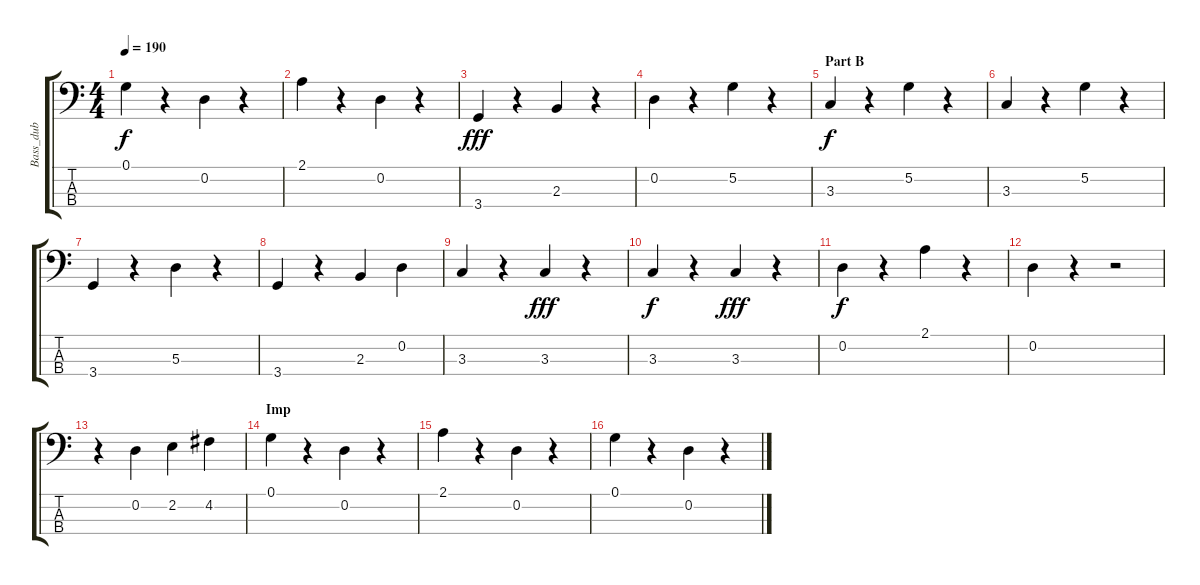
\track ("Bass_dub" "Bass_dub") {instrument electricguitarmuted}
\staff {score tabs}
\tuning (G2 D2 A1 E1) {hide}
\ts (4 4)
\tempo 190
\clef f4
\ks c
0.1.4{dy f} r.4 0.2.4 r.4 |
2.1.4 r.4 0.2.4 r.4 |
3.4.4{dy fff} r.4 2.3.4 r.4 |
0.2.4 r.4 5.2.4 r.4 |
\section ("" "Part B")
3.3.4{dy f} r.4 5.2.4 r.4 |
3.3.4 r.4 5.2.4 r.4 |
3.4.4 r.4 5.3.4 r.4 |
3.4.4 r.4 2.3.4 0.2.4 |
3.3.4 r.4 3.3.4{dy fff} r.4 |
3.3.4{dy f} r.4 3.3.4{dy fff} r.4 |
0.2.4{dy f} r.4 2.1.4 r.4 |
0.2.4 r.4 r.2 |
r.4 0.2.4 2.2.4 4.2.4 |
\section ("" "Imp")
0.1.4 r.4 0.2.4 r.4 |
2.1.4 r.4 0.2.4 r.4 |
0.1.4 r.4 0.2.4 r.4
